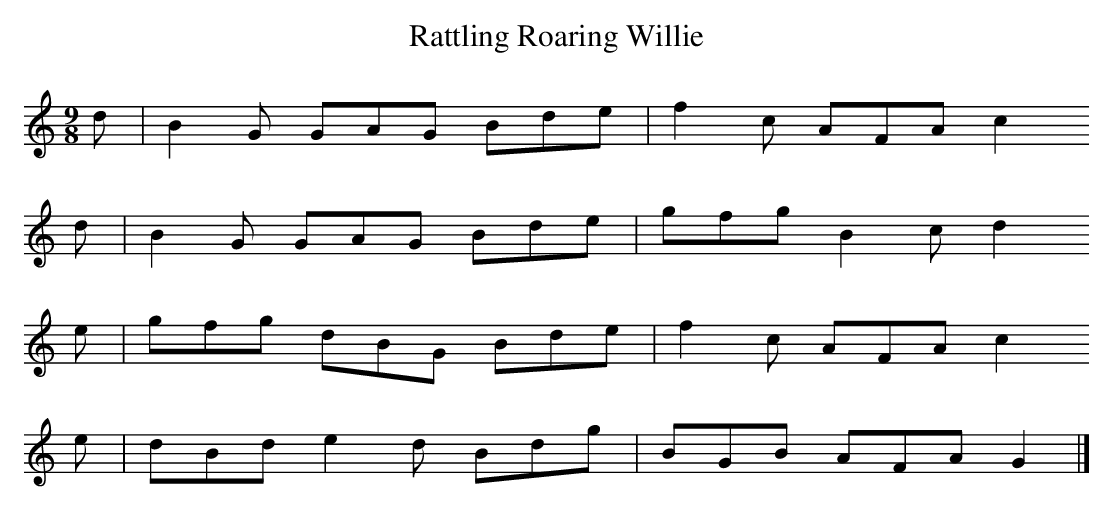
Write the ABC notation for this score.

X:1
T:Rattling Roaring Willie
M:9/8
L:1/8
K:GMix
d|B2G GAG Bde|f2c AFA c2
d|B2G GAG Bde|gfg B2c d2
e|gfg dBG Bde|f2c AFA c2
e|dBd e2d Bdg|BGB AFA G2|]
